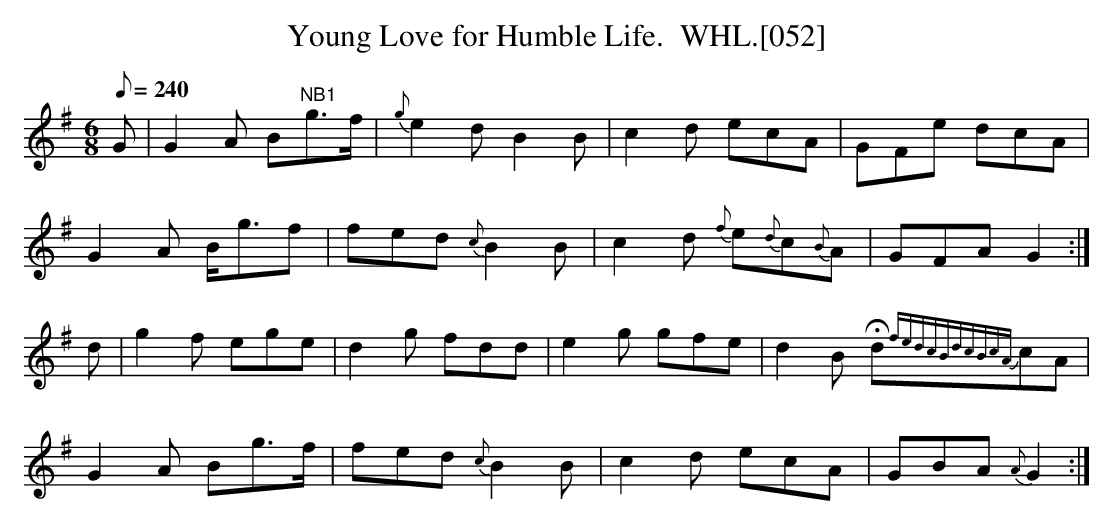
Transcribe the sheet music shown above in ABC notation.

X:1
T:Young Love for Humble Life.  WHL.[052]
Q:1/8=240
M:6/8
L:1/8
K:G
G|G2A B"^NB1"g>f|{g}e2d B2B|c2d ecA|GFe dcA|
G2A B<gf|fed {c}B2B|c2d {f}e{d}c{B}A|GFA G2 :|
d|g2f ege|d2g fdd|e2g gfe|d2B !fermata!d{fedcBdcBcA}cA|
G2A Bg>f|fed {c}B2B|c2d ecA|GBA {A}G2 :|
